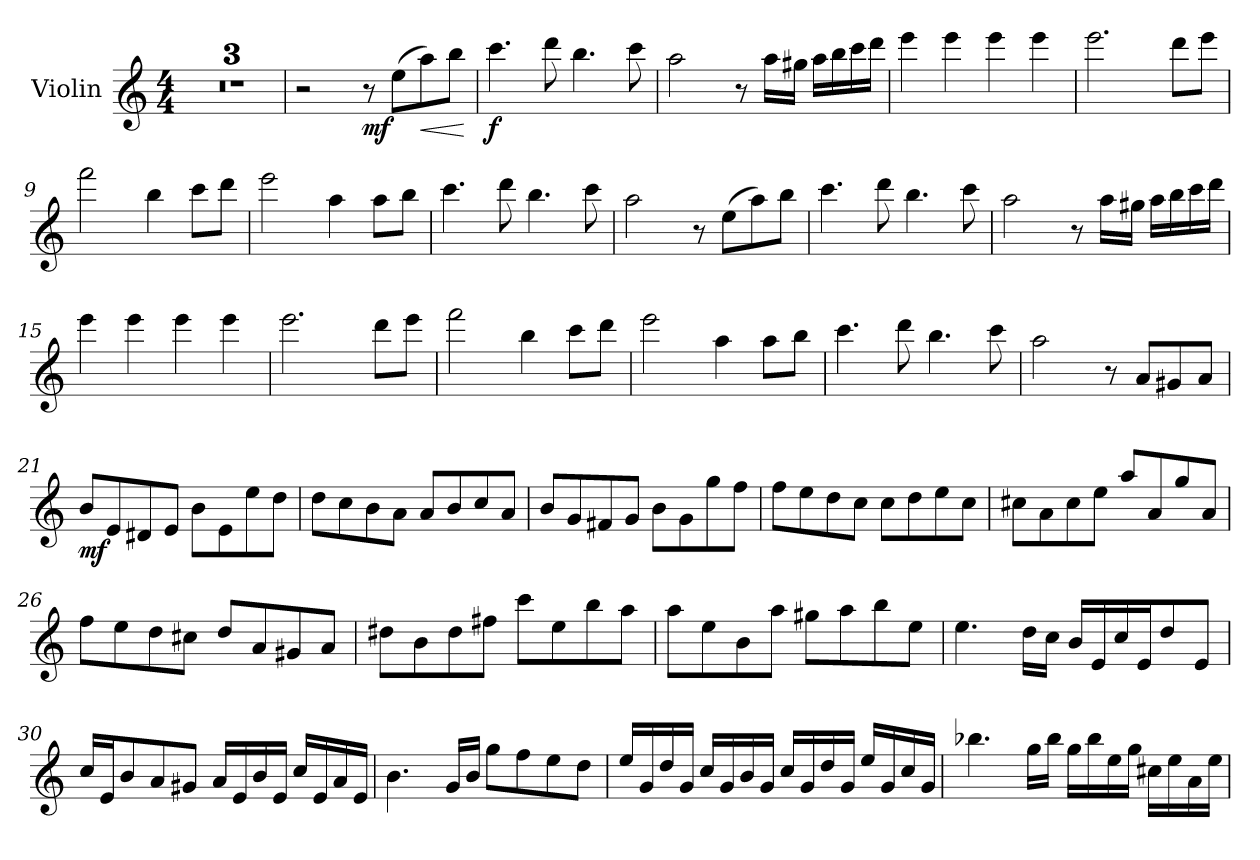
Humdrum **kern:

**kern	**dynam
*part1	*part1
*staff1	*staff1
*I"Violin	*
*I'Vln.	*
*clefG2	*
*k[]	*
*C:	*
*M4/4	*
=1	=1
1r	.
=2	=2
1r	.
=3	=3
1r	.
=4	=4
2r	.
!	!LO:DY:b
8r	mf
(8ee\L	.
!	!LO:HP:b
8aa\)	<
8bb\J	.
.	[
=5	=5
!	!LO:DY:b
4.ccc\	f
8ddd\	.
4.bb\	.
8ccc\	.
=6	=6
2aa\	.
8r	.
16aa\LL	.
16gg#X\JJ	.
16aa\LL	.
16bb\	.
16ccc\	.
16ddd\JJ	.
=7	=7
4eee\	.
4eee\	.
4eee\	.
4eee\	.
=8	=8
2.eee\	.
8ddd\L	.
8eee\J	.
=9	=9
2fff\	.
4bb\	.
8ccc\L	.
8ddd\J	.
!!LO:LB:g=z
=10	=10
2eee\	.
4aa\	.
8aa\L	.
8bb\J	.
=11	=11
4.ccc\	.
8ddd\	.
4.bb\	.
8ccc\	.
=12	=12
2aa\	.
8r	.
(8ee\L	.
8aa\)	.
8bb\J	.
=13	=13
4.ccc\	.
8ddd\	.
4.bb\	.
8ccc\	.
=14	=14
2aa\	.
8r	.
16aa\LL	.
16gg#X\JJ	.
16aa\LL	.
16bb\	.
16ccc\	.
16ddd\JJ	.
=15	=15
4eee\	.
4eee\	.
4eee\	.
4eee\	.
=16	=16
2.eee\	.
8ddd\L	.
8eee\J	.
!!LO:LB:g=z
=17	=17
2fff\	.
4bb\	.
8ccc\L	.
8ddd\J	.
=18	=18
2eee\	.
4aa\	.
8aa\L	.
8bb\J	.
=19	=19
4.ccc\	.
8ddd\	.
4.bb\	.
8ccc\	.
=20	=20
2aa\	.
8r	.
8a/L	.
8g#X/	.
8a/J	.
=21	=21
!	!LO:DY:b
8b/L	mf
8e/	.
8d#X/	.
8e/J	.
8b\L	.
8e\	.
8ee\	.
8dd\J	.
=22	=22
8dd\L	.
8cc\	.
8b\	.
8a\J	.
8a/L	.
8b/	.
8cc/	.
8a/J	.
!!LO:LB:g=z
=23	=23
8b/L	.
8g/	.
8f#X/	.
8g/J	.
8b\L	.
8g\	.
8gg\	.
8ff\J	.
=24	=24
8ff\L	.
8ee\	.
8dd\	.
8cc\J	.
8cc\L	.
8dd\	.
8ee\	.
8cc\J	.
=25	=25
8cc#X\L	.
8a\	.
8cc#\	.
8ee\J	.
8aa/L	.
8a/	.
8gg/	.
8a/J	.
=26	=26
8ff\L	.
8ee\	.
8dd\	.
8cc#X\J	.
8dd/L	.
8a/	.
8g#X/	.
8a/J	.
!!LO:LB:g=z
=27	=27
8dd#X\L	.
8b\	.
8dd#\	.
8ff#X\J	.
8ccc\L	.
8ee\	.
8bb\	.
8aa\J	.
=28	=28
8aa\L	.
8ee\	.
8b\	.
8aa\J	.
8gg#X\L	.
8aa\	.
8bb\	.
8ee\J	.
=29	=29
4.ee\	.
16dd\LL	.
16cc\JJ	.
16b/LL	.
16e/	.
16cc/	.
16e/J	.
8dd/	.
8e/J	.
=30	=30
16cc/LL	.
16e/J	.
8b/	.
8a/	.
8g#X/J	.
16a/LL	.
16e/	.
16b/	.
16e/JJ	.
16cc/LL	.
16e/	.
16a/	.
16e/JJ	.
!!LO:LB:g=z
=31	=31
4.b\	.
16g/LL	.
16b/JJ	.
8gg\L	.
8ff\	.
8ee\	.
8dd\J	.
=32	=32
16ee/LL	.
16g/	.
16dd/	.
16g/JJ	.
16cc/LL	.
16g/	.
16b/	.
16g/JJ	.
16cc/LL	.
16g/	.
16dd/	.
16g/JJ	.
16ee/LL	.
16g/	.
16cc/	.
16g/JJ	.
=33	=33
4.bb-X\	.
16gg\LL	.
16bb-\JJ	.
16gg\LL	.
16bb-\	.
16ee\	.
16gg\JJ	.
16cc#X\LL	.
16ee\	.
16a\	.
16ee\JJ	.
=	=
*-	*-
